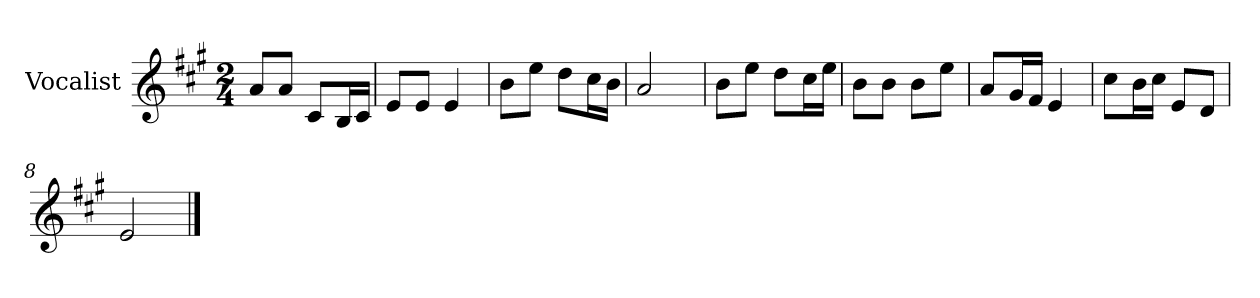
**kern
*part1
*staff1
*I"Vocalist
*k[f#c#g#]
*A:
*M2/4
=
8aL
8aJ
8c#L
16BL
16c#JJ
=1
8eL
8eJ
4e
=2
8bL
8eeJ
8ddL
16cc#L
16bJJ
=3
2a
=4
8bL
8eeJ
8ddL
16cc#L
16eeJJ
=5
8bL
8bJ
8bL
8eeJ
=6
8aL
16g#L
16f#JJ
4e
=7
8cc#L
16bL
16cc#JJ
8eL
8dJ
=8
2e
==
*-
